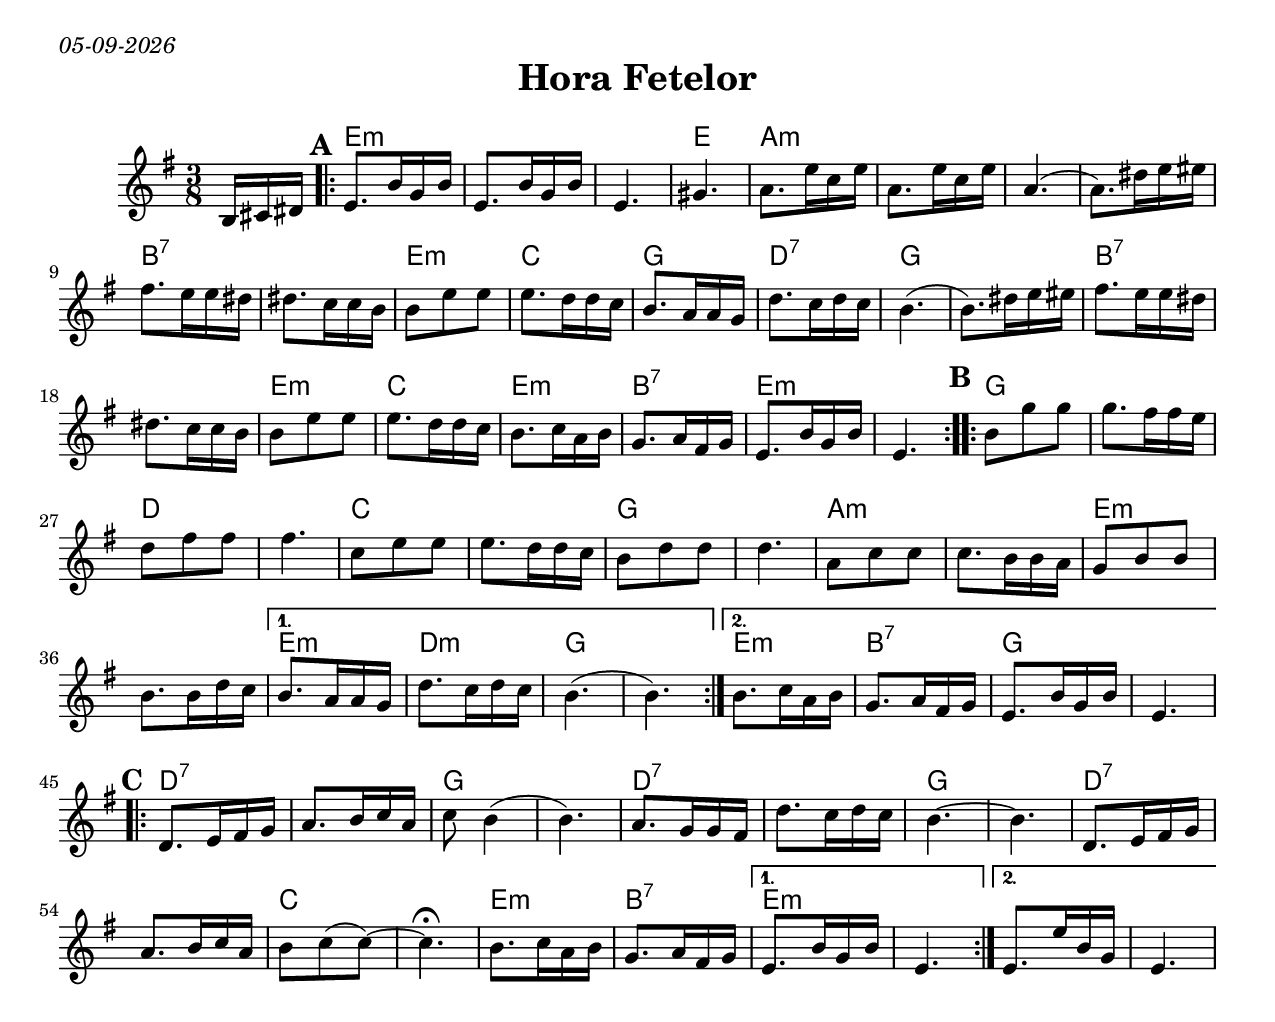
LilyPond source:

\version "2.18.0"
\include "english.ly"
\paper{
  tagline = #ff
  print-all-headers = ##t
  #(set-paper-size "letter")
}
date = #(strftime "%d-%m-%Y" (localtime (current-time)))

\markup{ \italic{ \date }  }

%\markup{ Got something to say? }

global = {
  \clef treble
  \key e \minor
  \time 3/8
  \set Score.markFormatter = #format-mark-box-alphabet
}

%#################################### Melody ########################
%melody =  \transpose c d \relative c' {  %transpose for clarinet
melody = \relative c' {
  \global
  \partial 16*3 b16 cs ds   %lead in notes

  \repeat volta 2{
   \mark \default
   e8. b'16 g b e,8. b'16 g b
   e,4. gs
   a8. e'16 c e a,8. e'16 c e|
   a,4. (a8.)ds16e es

   fs8. e16 e ds ds8. c16 c b
   b8 e e e8. d16 d c
   b8. a16 a g d'8. c16 d c
   b4.(b8.) ds16 e es
   fs8. e16 e ds ds8. c16 c b

    b8 e e e8. d16 d c
    b8. c16 a b g8. a16 fs g
    e8. b'16 g b e,4.

  }


  \repeat volta 2{
   \mark \default
   b'8 g' g g8. fs16 fs e
   d8 fs fs fs4.
   c8 e e e8. d16 d c
   b8 d d d4.

   a8 c c c8. b16 b a
   g8 b b b8. b16 d c

  }
   \alternative {
     {b8. a16 a g d'8. c16 d c
     b4.(b4.)}
     {b8. c16 a b g8. a16 fs g
     e8. b'16 g b e,4. }
   }
   \break
     \repeat volta 2{
   \mark \default
   d8. e16 fs g a8. b16 c a
   c8 b4(b4.)
   a8. g16 g fs d'8. c16 d c|
   b4.~|
   b4.

   d,8. e16 fs g a8. b16 c a|
   b8 c(c8 )~|
   c4. \fermata |
   b8. c16 a b g8. a16 fs g|

     }
  \alternative{
  {e8. b'16 g b e,4.}
  {e8. e'16 b g e4.}
  }

}
%################################# Lyrics #####################
%\addlyrics{ \set stanza = #"1. " }
%################################# Chords #######################
harmonies = \chordmode {
  s16*3
  e8*9:m e8*3
  a4*6:m
  b4*3:7
  e8*3:m c8*3
  g8*3 d8*3:7
  g8*6
  b8*6:7
  e8*3:m c8*3
  e8*3:m b8*3:7
  e8*6:m
  %b
  g8*6
  d8*6
  c8*6:
  g8*6   %d7
  a8*6:m
  e8*6:m
  e8*3:m d8*3:m
  g8*6
  e8*3:m b8*3:7
  g8*6
  %c
  d8*6:7
  g8*6
  d8*6:7
  g8*6
  d8*6:7
  c8*6
  e8*3:m
  b8*3:7
  e8*12:m

}


\score {
  <<
    \new ChordNames {
      \set chordChanges = ##f
      \harmonies
    }
    \new Staff   \melody
  >>
  \header{
    title= "Hora Fetelor"
    %composer="Sergei Lunkevitch"
    %composer= ""
    instrument =""
    arranger= ""
  }
  \layout{indent = 1.0\cm}
  \midi {
    \tempo 4 = 120

    % \midi { }
  }
}
%{
% more verses:
\markup{}
\markup {
  \fill-line {
    \hspace #0.1 % distance from left margin
    \column {
      \line { "1."
	\column {
	  ""
	}
      }
      \hspace #0.2 % vertical distance between verses
      \line { "2."
	\column {
	 ""
	}
      }
    }
    \hspace #0.1  % horiz. distance between columns
    \column {
      \line { "3."
	\column {
	  ""
	}
      }
      \hspace #0.2 % distance between verses
      \line { "4."
	\column {
	 ""
	}
      }
    }
    \hspace #0.1 % distance to right margin
  }
}

%}
